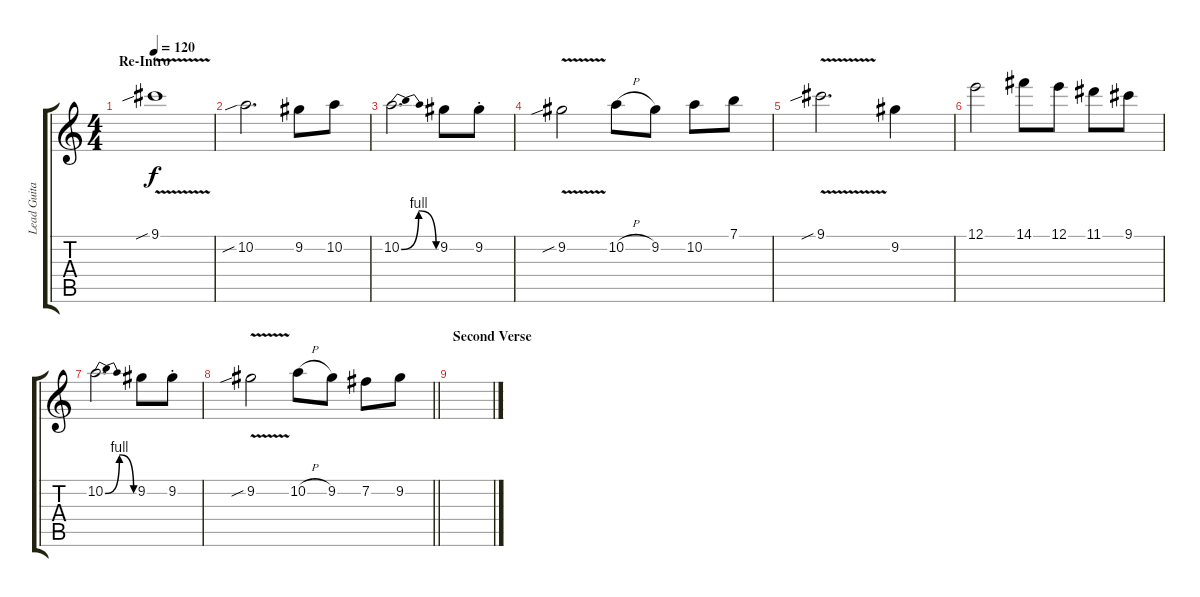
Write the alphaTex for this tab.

\track ("Lead Guitar" "Lead Guita") {instrument overdrivenguitar}
\staff {score tabs}
\tuning (E4 B3 G3 D3 A2 E2) {hide}
\ts (4 4)
\section ("" "Re-Intro")
\tempo 120
\clef g2
\ks c
9.1{v sib}.1{dy f} |
10.2{sib}.2{d} 9.2.8 10.2.8 |
10.2{be (bendrelease 0 0 10 4 45 4 60 0)}.2{d} 9.2.8 9.2{st}.8 |
9.2{v sib}.2 10.2{h}.8 9.2.8 10.2.8 7.1.8 |
9.1{v sib}.2{d} 9.2.4 |
12.1.2 14.1.8 12.1.8 11.1.8 9.1.8 |
10.2{be (bendrelease 0 0 10 4 45 4 60 0)}.2{d} 9.2.8 9.2{st}.8 |
\barLineRight lightlight
9.2{v sib}.2 10.2{h}.8 9.2.8 7.2.8 9.2.8 |
\section ("" "Second Verse")
